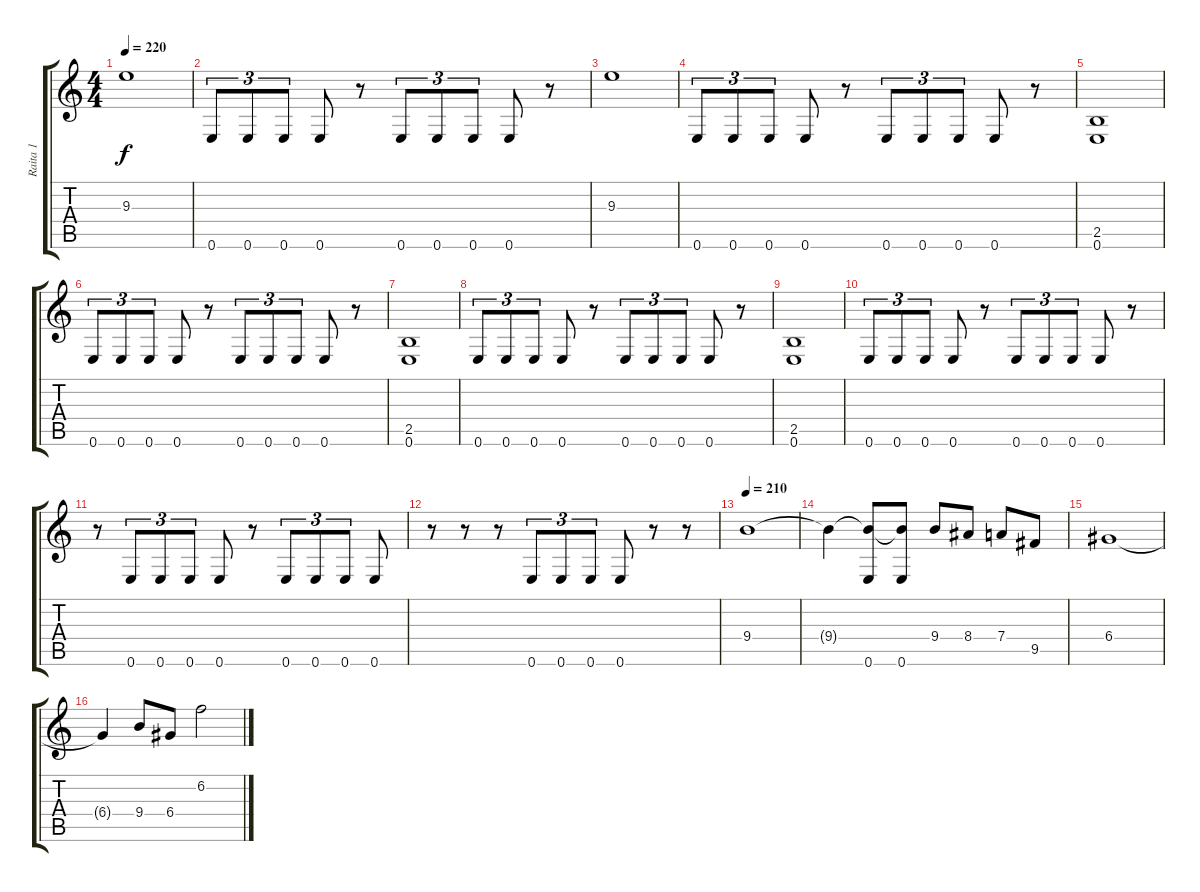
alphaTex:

\track ("Raita 1" "Raita 1") {instrument distortionguitar}
\staff {score tabs}
\tuning (E4 B3 G3 D3 A2 E2) {hide}
\ts (4 4)
\tempo 220
\clef g2
\ks c
9.3.1{dy f} |
0.6.8{tu (3 2)} 0.6.8{tu (3 2)} 0.6.8{tu (3 2)} 0.6.8 r.8 0.6.8{tu (3 2)} 0.6.8{tu (3 2)} 0.6.8{tu (3 2)} 0.6.8 r.8 |
9.3.1 |
0.6.8{tu (3 2)} 0.6.8{tu (3 2)} 0.6.8{tu (3 2)} 0.6.8 r.8 0.6.8{tu (3 2)} 0.6.8{tu (3 2)} 0.6.8{tu (3 2)} 0.6.8 r.8 |
(2.5 0.6).1 |
0.6.8{tu (3 2)} 0.6.8{tu (3 2)} 0.6.8{tu (3 2)} 0.6.8 r.8 0.6.8{tu (3 2)} 0.6.8{tu (3 2)} 0.6.8{tu (3 2)} 0.6.8 r.8 |
(2.5 0.6).1 |
0.6.8{tu (3 2)} 0.6.8{tu (3 2)} 0.6.8{tu (3 2)} 0.6.8 r.8 0.6.8{tu (3 2)} 0.6.8{tu (3 2)} 0.6.8{tu (3 2)} 0.6.8 r.8 |
(2.5 0.6).1 |
0.6.8{tu (3 2)} 0.6.8{tu (3 2)} 0.6.8{tu (3 2)} 0.6.8 r.8 0.6.8{tu (3 2)} 0.6.8{tu (3 2)} 0.6.8{tu (3 2)} 0.6.8 r.8 |
r.8 0.6.8{tu (3 2)} 0.6.8{tu (3 2)} 0.6.8{tu (3 2)} 0.6.8 r.8 0.6.8{tu (3 2)} 0.6.8{tu (3 2)} 0.6.8{tu (3 2)} 0.6.8 |
r.8 r.8 r.8 0.6.8{tu (3 2)} 0.6.8{tu (3 2)} 0.6.8{tu (3 2)} 0.6.8 r.8 r.8 |
\tempo 210
9.4.1 |
9.4{t}.4 (9.4{t} 0.6).8 (9.4{t} 0.6).8 9.4.8 8.4.8 7.4.8 9.5.8 |
6.4.1 |
6.4{t}.4 9.4.8 6.4.8 6.2.2
